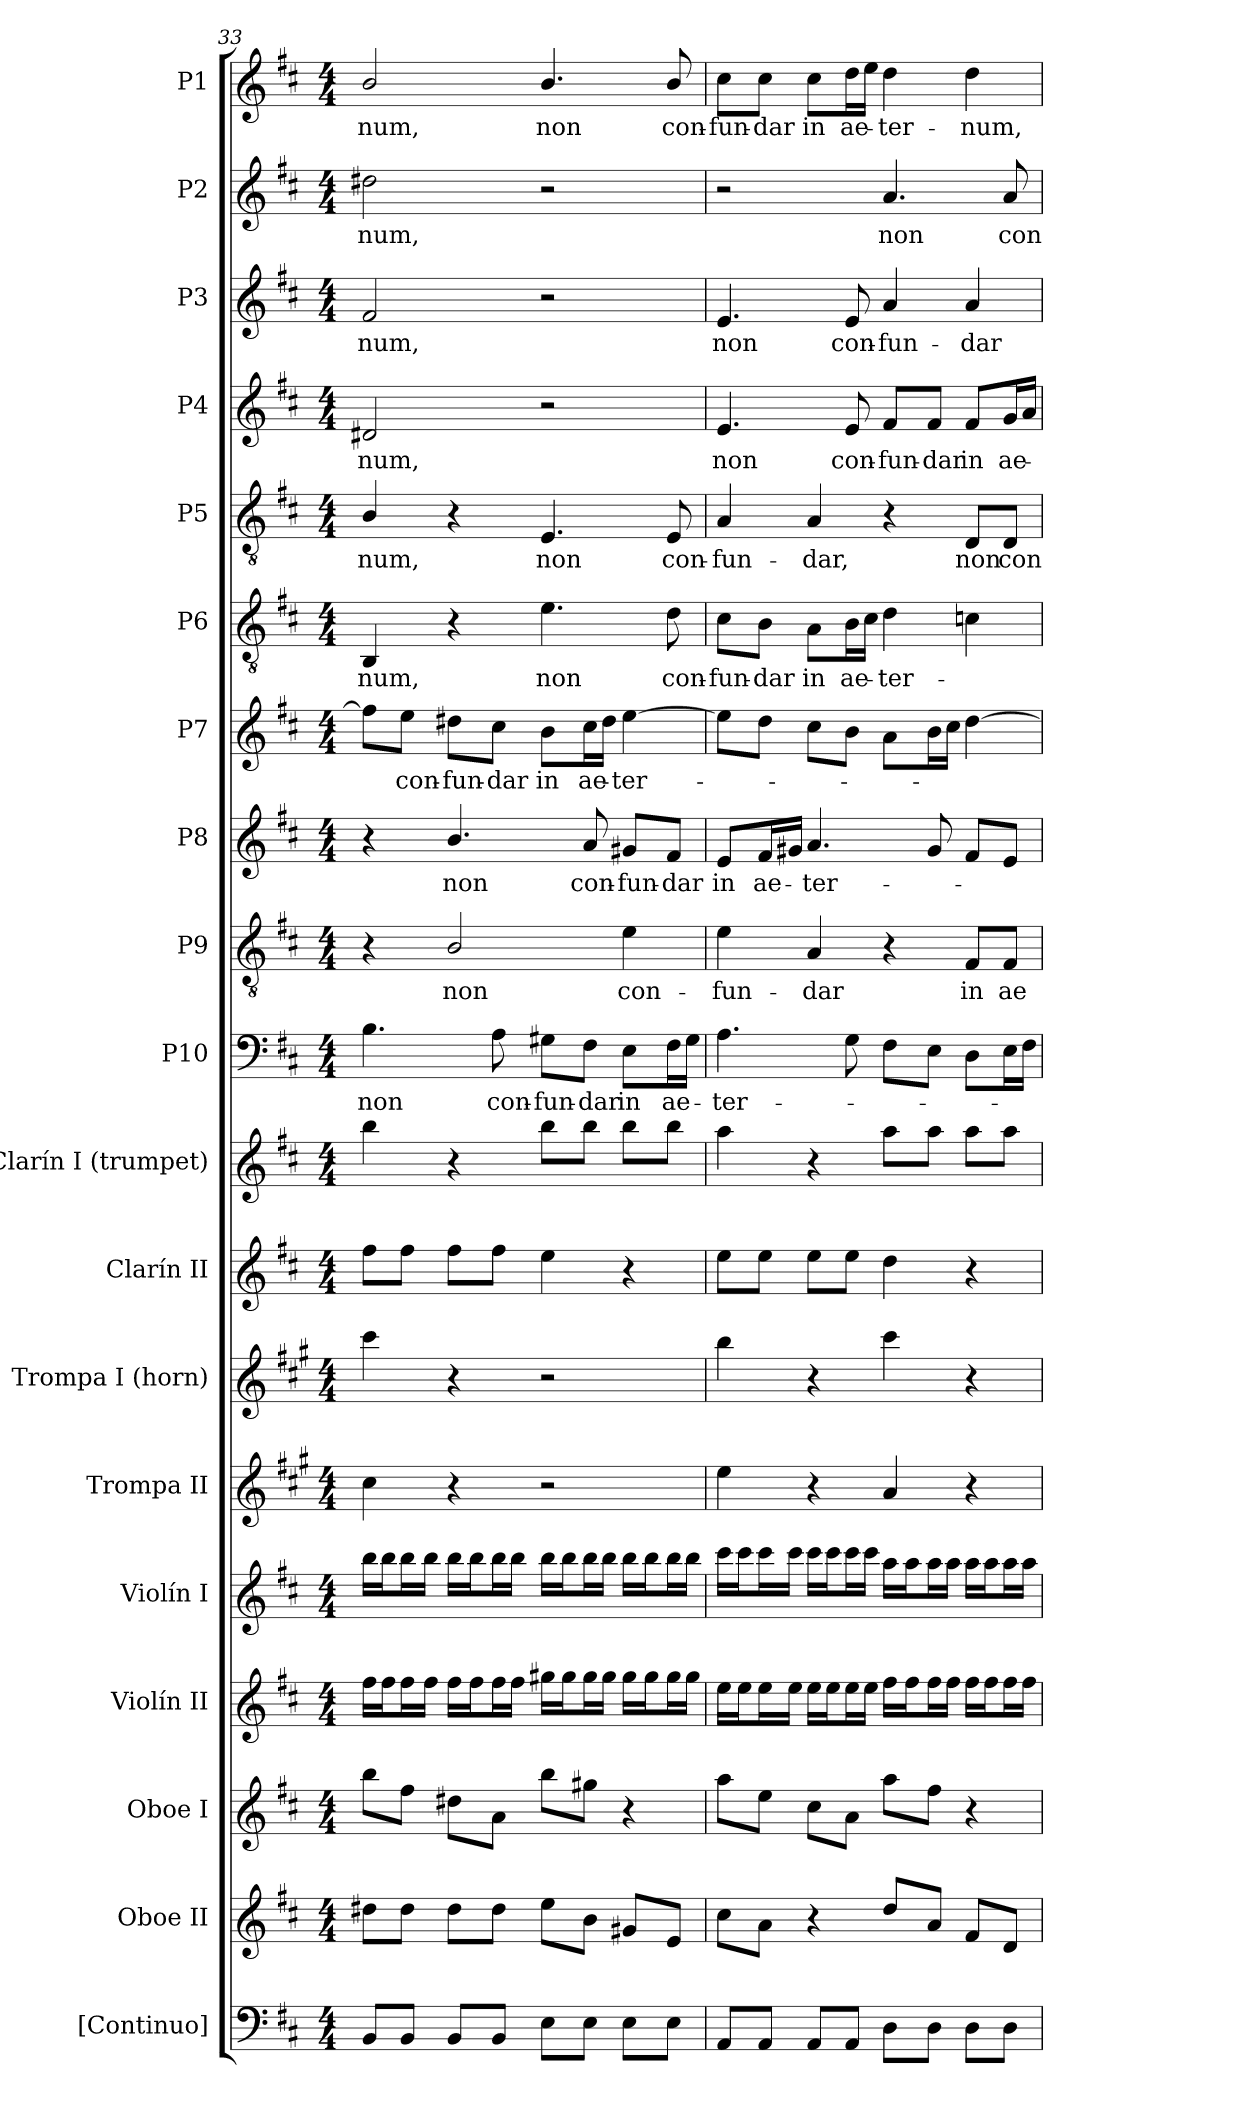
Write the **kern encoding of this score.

**kern	**kern	**kern	**kern	**kern	**kern	**kern	**kern	**kern	**kern	**text	**kern	**text	**kern	**text	**kern	**text	**kern	**text	**kern	**text	**kern	**text	**kern	**text	**kern	**text	**kern	**text
*part19	*part18	*part17	*part16	*part15	*part14	*part13	*part12	*part11	*part10	*part10	*part9	*part9	*part8	*part8	*part7	*part7	*part6	*part6	*part5	*part5	*part4	*part4	*part3	*part3	*part2	*part2	*part1	*part1
*staff19	*staff18	*staff17	*staff16	*staff15	*staff14	*staff13	*staff12	*staff11	*staff10	*staff10	*staff9	*staff9	*staff8	*staff8	*staff7	*staff7	*staff6	*staff6	*staff5	*staff5	*staff4	*staff4	*staff3	*staff3	*staff2	*staff2	*staff1	*staff1
*I"[Continuo]	*I"Oboe II	*I"Oboe I	*I"Violín II	*I"Violín I	*I"Trompa II	*I"Trompa I (horn)	*I"Clarín II	*I"Clarín I (trumpet)	*I"P10	*	*I"P9	*	*I"P8	*	*I"P7	*	*I"P6	*	*I"P5	*	*I"P4	*	*I"P3	*	*I"P2	*	*I"P1	*
*I'Cont.	*I'Ob. I	*I'Ob. I	*I'Vln. II	*I'Vln. I	*	*	*	*	*	*	*	*	*	*	*	*	*	*	*	*	*	*	*	*	*	*	*	*
*clefF4	*clefG2	*clefG2	*clefG2	*clefG2	*clefG2	*clefG2	*clefG2	*clefG2	*clefF4	*	*clefGv2	*	*clefG2	*	*clefG2	*	*clefGv2	*	*clefGv2	*	*clefG2	*	*clefG2	*	*clefG2	*	*clefG2	*
*	*	*	*	*	*ITrd4c7	*ITrd4c7	*	*	*	*	*ITrd7c12	*	*	*	*	*	*ITrd7c12	*	*ITrd7c12	*	*	*	*	*	*	*	*	*
*k[f#c#]	*k[f#c#]	*k[f#c#]	*k[f#c#]	*k[f#c#]	*k[f#c#]	*k[f#c#]	*k[f#c#]	*k[f#c#]	*k[f#c#]	*	*k[f#c#]	*	*k[f#c#]	*	*k[f#c#]	*	*k[f#c#]	*	*k[f#c#]	*	*k[f#c#]	*	*k[f#c#]	*	*k[f#c#]	*	*k[f#c#]	*
*D:	*D:	*D:	*D:	*D:	*D:	*D:	*D:	*D:	*D:	*	*D:	*	*D:	*	*D:	*	*D:	*	*D:	*	*D:	*	*D:	*	*D:	*	*D:	*
*M4/4	*M4/4	*M4/4	*M4/4	*M4/4	*M4/4	*M4/4	*M4/4	*M4/4	*M4/4	*	*M4/4	*	*M4/4	*	*M4/4	*	*M4/4	*	*M4/4	*	*M4/4	*	*M4/4	*	*M4/4	*	*M4/4	*
=33	=33	=33	=33	=33	=33	=33	=33	=33	=33	=33	=33	=33	=33	=33	=33	=33	=33	=33	=33	=33	=33	=33	=33	=33	=33	=33	=33	=33
!	!	!	!	!	!	!	!	!	!	!LO:LY:b:color=#000000	!	!	!	!	!	!	!	!	!	!	!	!	!	!	!	!	!	!
!	!	!	!	!	!	!	!	!	!	!	!	!	!	!	!	!	!	!LO:LY:b:color=#000000	!	!	!	!	!	!	!	!	!	!
!	!	!	!	!	!	!	!	!	!	!	!	!	!	!	!	!	!	!	!	!LO:LY:b:color=#000000	!	!	!	!	!	!	!	!
!	!	!	!	!	!	!	!	!	!	!	!	!	!	!	!	!	!	!	!	!	!	!LO:LY:b:color=#000000	!	!	!	!	!	!
!	!	!	!	!	!	!	!	!	!	!	!	!	!	!	!	!	!	!	!	!	!	!	!	!LO:LY:b:color=#000000	!	!	!	!
!	!	!	!	!	!	!	!	!	!	!	!	!	!	!	!	!	!	!	!	!	!	!	!	!	!	!LO:LY:b:color=#000000	!	!
!	!	!	!	!	!	!	!	!	!	!	!	!	!	!	!	!	!	!	!	!	!	!	!	!	!	!	!	!LO:LY:b:color=#000000
8BBi/L	8dd#Xi\L	8bbi\L	16ff#i\LL	16bbi\LL	4f#i\	4ff#i\	8ff#i\L	4bbi\	4.Bi\	non	4r	.	4r	.	8ff#i\L]	.	4BBBi/	-num,	4BBi/	num,	2d#Xi/	-num,	2f#i/	-num,	2dd#Xi\	-num,	2bi/	-num,
.	.	.	16ff#i\J	16bbi\J	.	.	.	.	.	.	.	.	.	.	.	.	.	.	.	.	.	.	.	.	.	.	.	.
!	!	!	!	!	!	!	!	!	!	!	!	!	!	!	!	!LO:LY:b:color=#000000	!	!	!	!	!	!	!	!	!	!	!	!
8BBi/J	8dd#i\J	8ff#i\J	16ff#i\L	16bbi\L	.	.	8ff#i\J	.	.	.	.	.	.	.	8eei\J	con-	.	.	.	.	.	.	.	.	.	.	.	.
.	.	.	16ff#i\JJ	16bbi\JJ	.	.	.	.	.	.	.	.	.	.	.	.	.	.	.	.	.	.	.	.	.	.	.	.
!	!	!	!	!	!	!	!	!	!	!	!	!LO:LY:b:color=#000000	!	!	!	!	!	!	!	!	!	!	!	!	!	!	!	!
!	!	!	!	!	!	!	!	!	!	!	!	!	!	!LO:LY:b:color=#000000	!	!	!	!	!	!	!	!	!	!	!	!	!	!
!	!	!	!	!	!	!	!	!	!	!	!	!	!	!	!	!LO:LY:b:color=#000000	!	!	!	!	!	!	!	!	!	!	!	!
8BBi/L	8dd#i\L	8dd#Xi\L	16ff#i\LL	16bbi\LL	4r	4r	8ff#i\L	4r	.	.	2BBi/	non	4.bi/	non	8dd#Xi\L	-fun-	4r	.	4r	.	.	.	.	.	.	.	.	.
.	.	.	16ff#i\J	16bbi\J	.	.	.	.	.	.	.	.	.	.	.	.	.	.	.	.	.	.	.	.	.	.	.	.
!	!	!	!	!	!	!	!	!	!	!LO:LY:b:color=#000000	!	!	!	!	!	!	!	!	!	!	!	!	!	!	!	!	!	!
!	!	!	!	!	!	!	!	!	!	!	!	!	!	!	!	!LO:LY:b:color=#000000	!	!	!	!	!	!	!	!	!	!	!	!
8BBi/J	8dd#i\J	8ai\J	16ff#i\L	16bbi\L	.	.	8ff#i\J	.	8Ai\	con-	.	.	.	.	8cc#i\J	-dar	.	.	.	.	.	.	.	.	.	.	.	.
.	.	.	16ff#i\JJ	16bbi\JJ	.	.	.	.	.	.	.	.	.	.	.	.	.	.	.	.	.	.	.	.	.	.	.	.
!	!	!	!	!	!	!	!	!	!	!LO:LY:b:color=#000000	!	!	!	!	!	!	!	!	!	!	!	!	!	!	!	!	!	!
!	!	!	!	!	!	!	!	!	!	!	!	!	!	!	!	!LO:LY:b:color=#000000	!	!	!	!	!	!	!	!	!	!	!	!
!	!	!	!	!	!	!	!	!	!	!	!	!	!	!	!	!	!	!LO:LY:b:color=#000000	!	!	!	!	!	!	!	!	!	!
!	!	!	!	!	!	!	!	!	!	!	!	!	!	!	!	!	!	!	!	!LO:LY:b:color=#000000	!	!	!	!	!	!	!	!
!	!	!	!	!	!	!	!	!	!	!	!	!	!	!	!	!	!	!	!	!	!	!	!	!	!	!	!	!LO:LY:b:color=#000000
8Ei\L	8eei\L	8bbi\L	16gg#Xi\LL	16bbi\LL	2r	2r	4eei\	8bbi\L	8G#Xi\L	-fun-	.	.	.	.	8bi\L	in	4.Ei\	non	4.EEi/	non	2r	.	2r	.	2r	.	4.bi/	non
.	.	.	16gg#i\J	16bbi\J	.	.	.	.	.	.	.	.	.	.	.	.	.	.	.	.	.	.	.	.	.	.	.	.
!	!	!	!	!	!	!	!	!	!	!LO:LY:b:color=#000000	!	!	!	!	!	!	!	!	!	!	!	!	!	!	!	!	!	!
!	!	!	!	!	!	!	!	!	!	!	!	!	!	!LO:LY:b:color=#000000	!	!	!	!	!	!	!	!	!	!	!	!	!	!
!	!	!	!	!	!	!	!	!	!	!	!	!	!	!	!	!LO:LY:b:color=#000000	!	!	!	!	!	!	!	!	!	!	!	!
8Ei\J	8bi\J	8gg#Xi\J	16gg#i\L	16bbi\L	.	.	.	8bbi\J	8F#i\J	-dar	.	.	8ai/	con-	16cc#i\L	ae-	.	.	.	.	.	.	.	.	.	.	.	.
.	.	.	16gg#i\JJ	16bbi\JJ	.	.	.	.	.	.	.	.	.	.	16dd#i\JJ	.	.	.	.	.	.	.	.	.	.	.	.	.
!	!	!	!	!	!	!	!	!	!	!LO:LY:b:color=#000000	!	!	!	!	!	!	!	!	!	!	!	!	!	!	!	!	!	!
!	!	!	!	!	!	!	!	!	!	!	!	!LO:LY:b:color=#000000	!	!	!	!	!	!	!	!	!	!	!	!	!	!	!	!
!	!	!	!	!	!	!	!	!	!	!	!	!	!	!LO:LY:b:color=#000000	!	!	!	!	!	!	!	!	!	!	!	!	!	!
!	!	!	!	!	!	!	!	!	!	!	!	!	!	!	!	!LO:LY:b:color=#000000	!	!	!	!	!	!	!	!	!	!	!	!
8Ei\L	8g#Xi/L	4r	16gg#i\LL	16bbi\LL	.	.	4r	8bbi\L	8Ei\L	in	4Ei\	con-	8g#Xi/L	-fun-	[4eei\	-ter-	.	.	.	.	.	.	.	.	.	.	.	.
.	.	.	16gg#i\J	16bbi\J	.	.	.	.	.	.	.	.	.	.	.	.	.	.	.	.	.	.	.	.	.	.	.	.
!	!	!	!	!	!	!	!	!	!	!LO:LY:b:color=#000000	!	!	!	!	!	!	!	!	!	!	!	!	!	!	!	!	!	!
!	!	!	!	!	!	!	!	!	!	!	!	!	!	!LO:LY:b:color=#000000	!	!	!	!	!	!	!	!	!	!	!	!	!	!
!	!	!	!	!	!	!	!	!	!	!	!	!	!	!	!	!	!	!LO:LY:b:color=#000000	!	!	!	!	!	!	!	!	!	!
!	!	!	!	!	!	!	!	!	!	!	!	!	!	!	!	!	!	!	!	!LO:LY:b:color=#000000	!	!	!	!	!	!	!	!
!	!	!	!	!	!	!	!	!	!	!	!	!	!	!	!	!	!	!	!	!	!	!	!	!	!	!	!	!LO:LY:b:color=#000000
8Ei\J	8ei/J	.	16gg#i\L	16bbi\L	.	.	.	8bbi\J	16F#i\L	ae-	.	.	8f#i/J	-dar	.	.	8Di\	con-	8EEi/	con-	.	.	.	.	.	.	8bi/	con-
.	.	.	16gg#i\JJ	16bbi\JJ	.	.	.	.	16G#i\JJ	.	.	.	.	.	.	.	.	.	.	.	.	.	.	.	.	.	.	.
!!LO:PB:g=z
=34	=34	=34	=34	=34	=34	=34	=34	=34	=34	=34	=34	=34	=34	=34	=34	=34	=34	=34	=34	=34	=34	=34	=34	=34	=34	=34	=34	=34
!	!	!	!	!	!	!	!	!	!	!LO:LY:b:color=#000000	!	!	!	!	!	!	!	!	!	!	!	!	!	!	!	!	!	!
!	!	!	!	!	!	!	!	!	!	!	!	!LO:LY:b:color=#000000	!	!	!	!	!	!	!	!	!	!	!	!	!	!	!	!
!	!	!	!	!	!	!	!	!	!	!	!	!	!	!LO:LY:b:color=#000000	!	!	!	!	!	!	!	!	!	!	!	!	!	!
!	!	!	!	!	!	!	!	!	!	!	!	!	!	!	!	!	!	!LO:LY:b:color=#000000	!	!	!	!	!	!	!	!	!	!
!	!	!	!	!	!	!	!	!	!	!	!	!	!	!	!	!	!	!	!	!LO:LY:b:color=#000000	!	!	!	!	!	!	!	!
!	!	!	!	!	!	!	!	!	!	!	!	!	!	!	!	!	!	!	!	!	!	!LO:LY:b:color=#000000	!	!	!	!	!	!
!	!	!	!	!	!	!	!	!	!	!	!	!	!	!	!	!	!	!	!	!	!	!	!	!LO:LY:b:color=#000000	!	!	!	!
!	!	!	!	!	!	!	!	!	!	!	!	!	!	!	!	!	!	!	!	!	!	!	!	!	!	!	!	!LO:LY:b:color=#000000
8AAi/L	8cc#i\L	8aai\L	16eei\LL	16ccc#i\LL	4ai\	4eei\	8eei\L	4aai\	4.Ai\	-ter-	4Ei\	-fun-	8ei/L	in	8eei\L]	.	8C#i\L	-fun-	4AAi/	-fun-	4.ei/	non	4.ei/	non	2r	.	8cc#i\L	-fun-
.	.	.	16eei\J	16ccc#i\J	.	.	.	.	.	.	.	.	.	.	.	.	.	.	.	.	.	.	.	.	.	.	.	.
!	!	!	!	!	!	!	!	!	!	!	!	!	!	!LO:LY:b:color=#000000	!	!	!	!	!	!	!	!	!	!	!	!	!	!
!	!	!	!	!	!	!	!	!	!	!	!	!	!	!	!	!	!	!LO:LY:b:color=#000000	!	!	!	!	!	!	!	!	!	!
!	!	!	!	!	!	!	!	!	!	!	!	!	!	!	!	!	!	!	!	!	!	!	!	!	!	!	!	!LO:LY:b:color=#000000
8AAi/J	8ai\J	8eei\J	16eei\L	16ccc#i\L	.	.	8eei\J	.	.	.	.	.	16f#i/L	ae-	8ddi\J	.	8BBi\J	-dar	.	.	.	.	.	.	.	.	8cc#i\J	-dar
.	.	.	16eei\JJ	16ccc#i\JJ	.	.	.	.	.	.	.	.	16g#Xi/JJ	.	.	.	.	.	.	.	.	.	.	.	.	.	.	.
!	!	!	!	!	!	!	!	!	!	!	!	!LO:LY:b:color=#000000	!	!	!	!	!	!	!	!	!	!	!	!	!	!	!	!
!	!	!	!	!	!	!	!	!	!	!	!	!	!	!LO:LY:b:color=#000000	!	!	!	!	!	!	!	!	!	!	!	!	!	!
!	!	!	!	!	!	!	!	!	!	!	!	!	!	!	!	!	!	!LO:LY:b:color=#000000	!	!	!	!	!	!	!	!	!	!
!	!	!	!	!	!	!	!	!	!	!	!	!	!	!	!	!	!	!	!	!LO:LY:b:color=#000000	!	!	!	!	!	!	!	!
!	!	!	!	!	!	!	!	!	!	!	!	!	!	!	!	!	!	!	!	!	!	!	!	!	!	!	!	!LO:LY:b:color=#000000
8AAi/L	4r	8cc#i\L	16eei\LL	16ccc#i\LL	4r	4r	8eei\L	4r	.	.	4AAi/	-dar	4.ai/	-ter-	8cc#i\L	.	8AAi\L	in	4AAi/	-dar,	.	.	.	.	.	.	8cc#i\L	in
.	.	.	16eei\J	16ccc#i\J	.	.	.	.	.	.	.	.	.	.	.	.	.	.	.	.	.	.	.	.	.	.	.	.
!	!	!	!	!	!	!	!	!	!	!	!	!	!	!	!	!	!	!LO:LY:b:color=#000000	!	!	!	!	!	!	!	!	!	!
!	!	!	!	!	!	!	!	!	!	!	!	!	!	!	!	!	!	!	!	!	!	!LO:LY:b:color=#000000	!	!	!	!	!	!
!	!	!	!	!	!	!	!	!	!	!	!	!	!	!	!	!	!	!	!	!	!	!	!	!LO:LY:b:color=#000000	!	!	!	!
!	!	!	!	!	!	!	!	!	!	!	!	!	!	!	!	!	!	!	!	!	!	!	!	!	!	!	!	!LO:LY:b:color=#000000
8AAi/J	.	8ai\J	16eei\L	16ccc#i\L	.	.	8eei\J	.	8Gi\	.	.	.	.	.	8bi\J	.	16BBi\L	ae-	.	.	8ei/	con-	8ei/	con-	.	.	16ddi\L	ae-
.	.	.	16eei\JJ	16ccc#i\JJ	.	.	.	.	.	.	.	.	.	.	.	.	16C#i\JJ	.	.	.	.	.	.	.	.	.	16eei\JJ	.
!	!	!	!	!	!	!	!	!	!	!	!	!	!	!	!	!	!	!LO:LY:b:color=#000000	!	!	!	!	!	!	!	!	!	!
!	!	!	!	!	!	!	!	!	!	!	!	!	!	!	!	!	!	!	!	!	!	!LO:LY:b:color=#000000	!	!	!	!	!	!
!	!	!	!	!	!	!	!	!	!	!	!	!	!	!	!	!	!	!	!	!	!	!	!	!LO:LY:b:color=#000000	!	!	!	!
!	!	!	!	!	!	!	!	!	!	!	!	!	!	!	!	!	!	!	!	!	!	!	!	!	!	!LO:LY:b:color=#000000	!	!
!	!	!	!	!	!	!	!	!	!	!	!	!	!	!	!	!	!	!	!	!	!	!	!	!	!	!	!	!LO:LY:b:color=#000000
8Di\L	8ddi/L	8aai\L	16ff#i\LL	16aai\LL	4di/	4ff#i\	4ddi\	8aai\L	8F#i\L	.	4r	.	.	.	8ai\L	.	4Di\	-ter-	4r	.	8f#i/L	-fun-	4ai/	-fun-	4.ai/	non	4ddi\	-ter-
.	.	.	16ff#i\J	16aai\J	.	.	.	.	.	.	.	.	.	.	.	.	.	.	.	.	.	.	.	.	.	.	.	.
!	!	!	!	!	!	!	!	!	!	!	!	!	!	!	!	!	!	!	!	!	!	!LO:LY:b:color=#000000	!	!	!	!	!	!
8Di\J	8ai/J	8ff#i\J	16ff#i\L	16aai\L	.	.	.	8aai\J	8Ei\J	.	.	.	8g#i/	.	16bi\L	.	.	.	.	.	8f#i/J	-dar	.	.	.	.	.	.
.	.	.	16ff#i\JJ	16aai\JJ	.	.	.	.	.	.	.	.	.	.	16cc#i\JJ	.	.	.	.	.	.	.	.	.	.	.	.	.
!	!	!	!	!	!	!	!	!	!	!	!	!LO:LY:b:color=#000000	!	!	!	!	!	!	!	!	!	!	!	!	!	!	!	!
!	!	!	!	!	!	!	!	!	!	!	!	!	!	!	!	!	!	!	!	!LO:LY:b:color=#000000	!	!	!	!	!	!	!	!
!	!	!	!	!	!	!	!	!	!	!	!	!	!	!	!	!	!	!	!	!	!	!LO:LY:b:color=#000000	!	!	!	!	!	!
!	!	!	!	!	!	!	!	!	!	!	!	!	!	!	!	!	!	!	!	!	!	!	!	!LO:LY:b:color=#000000	!	!	!	!
!	!	!	!	!	!	!	!	!	!	!	!	!	!	!	!	!	!	!	!	!	!	!	!	!	!	!	!	!LO:LY:b:color=#000000
8Di\L	8f#i/L	4r	16ff#i\LL	16aai\LL	4r	4r	4r	8aai\L	8Di\L	.	8FF#i/L	in	8f#i/L	.	[4ddi\	.	4Cni\	.	8DDi/L	non	8f#i/L	in	4ai/	-dar	.	.	4ddi\	-num,
.	.	.	16ff#i\J	16aai\J	.	.	.	.	.	.	.	.	.	.	.	.	.	.	.	.	.	.	.	.	.	.	.	.
!	!	!	!	!	!	!	!	!	!	!	!	!LO:LY:b:color=#000000	!	!	!	!	!	!	!	!	!	!	!	!	!	!	!	!
!	!	!	!	!	!	!	!	!	!	!	!	!	!	!	!	!	!	!	!	!LO:LY:b:color=#000000	!	!	!	!	!	!	!	!
!	!	!	!	!	!	!	!	!	!	!	!	!	!	!	!	!	!	!	!	!	!	!LO:LY:b:color=#000000	!	!	!	!	!	!
!	!	!	!	!	!	!	!	!	!	!	!	!	!	!	!	!	!	!	!	!	!	!	!	!	!	!LO:LY:b:color=#000000	!	!
8Di\J	8di/J	.	16ff#i\L	16aai\L	.	.	.	8aai\J	16Ei\L	.	8FF#i/J	ae-	8ei/J	.	.	.	.	.	8DDi/J	con-	16gi/L	ae-	.	.	8ai/	con-	.	.
.	.	.	16ff#i\JJ	16aai\JJ	.	.	.	.	16F#i\JJ	.	.	.	.	.	.	.	.	.	.	.	16ai/JJ	.	.	.	.	.	.	.
=	=	=	=	=	=	=	=	=	=	=	=	=	=	=	=	=	=	=	=	=	=	=	=	=	=	=	=	=
*-	*-	*-	*-	*-	*-	*-	*-	*-	*-	*-	*-	*-	*-	*-	*-	*-	*-	*-	*-	*-	*-	*-	*-	*-	*-	*-	*-	*-
